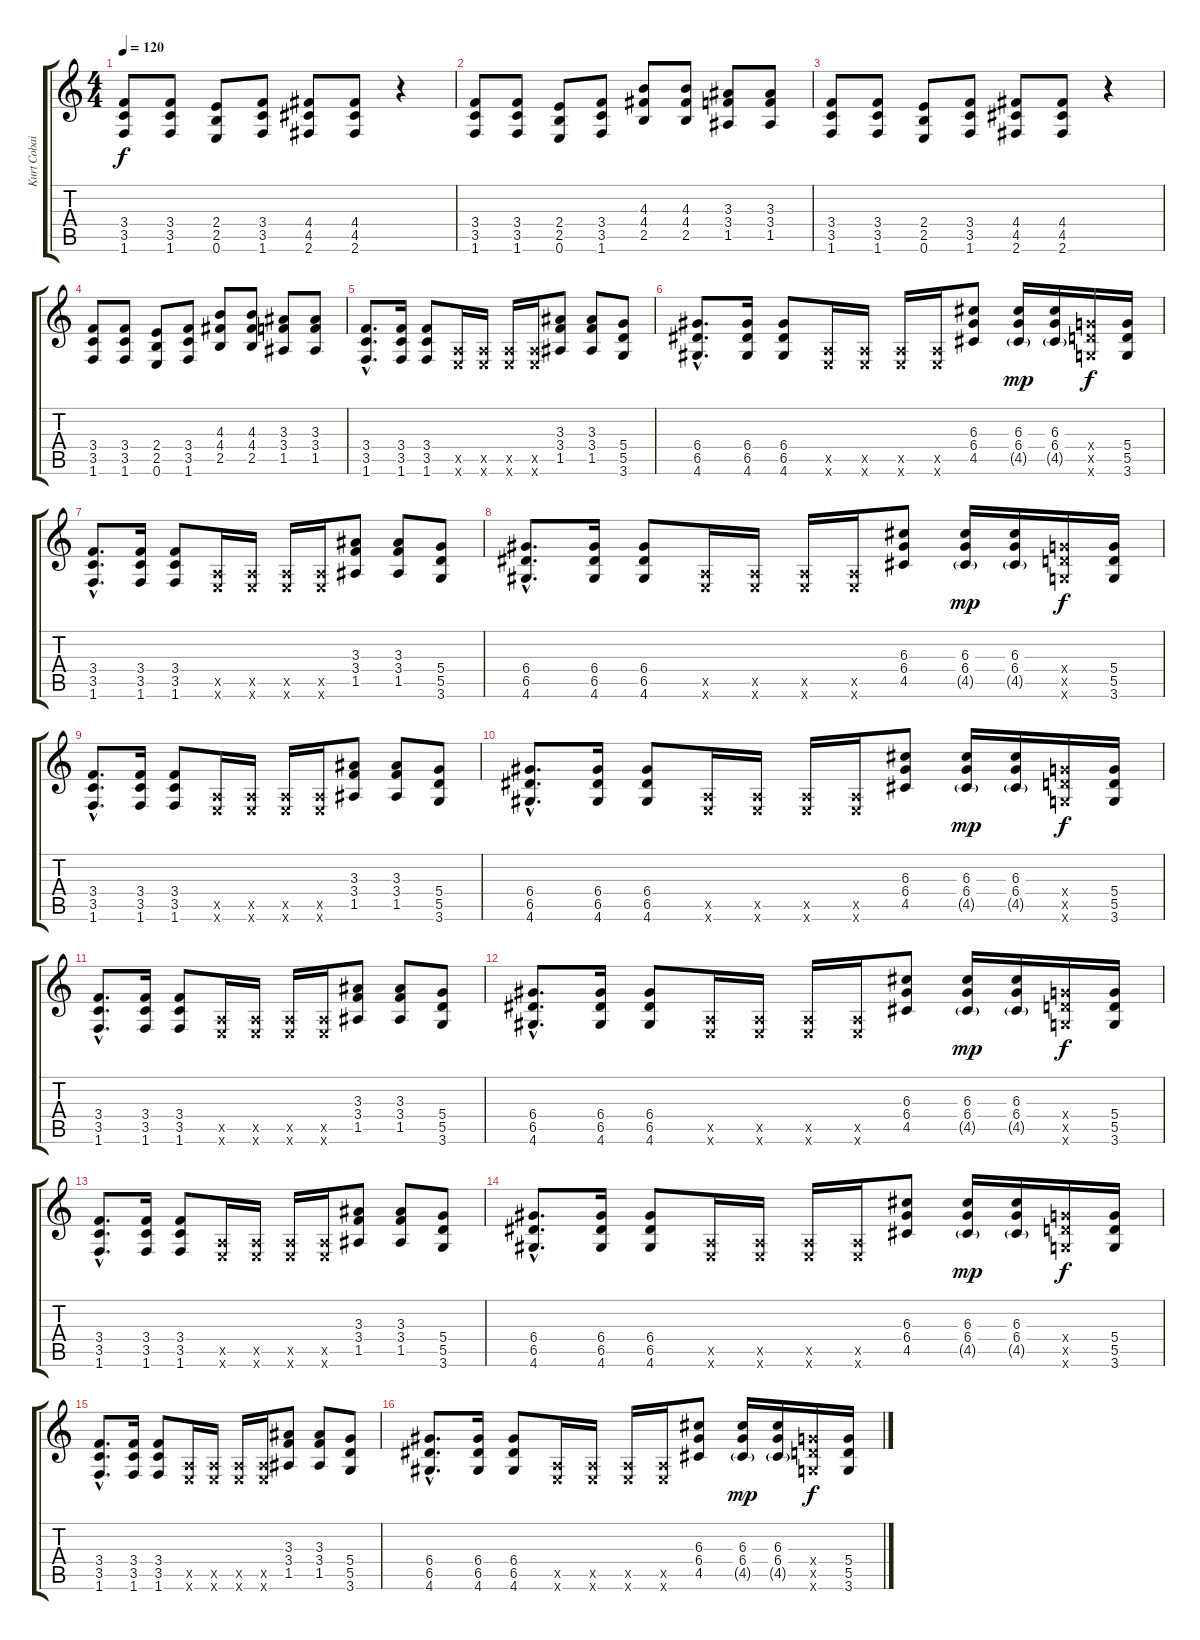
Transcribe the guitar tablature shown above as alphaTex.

\track ("Kurt Cobain - Rhythm Guitar (Overdriven)" "Kurt Cobai") {instrument overdrivenguitar}
\staff {score tabs}
\tuning (E4 B3 G3 D3 A2 E2) {hide}
\ts (4 4)
\tempo 120
\clef g2
\ks c
(3.4 3.5 1.6).8{dy f} (3.4 3.5 1.6).8 (2.4 2.5 0.6).8 (3.4 3.5 1.6).8 (4.4 4.5 2.6).8 (4.4 4.5 2.6).8 r.4 |
(3.4 3.5 1.6).8 (3.4 3.5 1.6).8 (2.4 2.5 0.6).8 (3.4 3.5 1.6).8 (4.3 4.4 2.5).8 (4.3 4.4 2.5).8 (3.3 3.4 1.5).8 (3.3 3.4 1.5).8 |
(3.4 3.5 1.6).8 (3.4 3.5 1.6).8 (2.4 2.5 0.6).8 (3.4 3.5 1.6).8 (4.4 4.5 2.6).8 (4.4 4.5 2.6).8 r.4 |
(3.4 3.5 1.6).8 (3.4 3.5 1.6).8 (2.4 2.5 0.6).8 (3.4 3.5 1.6).8 (4.3 4.4 2.5).8 (4.3 4.4 2.5).8 (3.3 3.4 1.5).8 (3.3 3.4 1.5).8 |
(3.4{hac} 3.5{hac} 1.6{hac}).8{d} (3.4 3.5 1.6).16 (3.4 3.5 1.6).8 (0.5{x} 0.6{x}).16 (0.5{x} 0.6{x}).16 (0.5{x} 0.6{x}).16 (0.5{x} 0.6{x}).16 (3.3 3.4 1.5).8 (3.3 3.4 1.5).8 (5.4 5.5 3.6).8 |
(6.4{hac} 6.5{hac} 4.6{hac}).8{d} (6.4 6.5 4.6).16 (6.4 6.5 4.6).8 (0.5{x} 0.6{x}).16 (0.5{x} 0.6{x}).16 (0.5{x} 0.6{x}).16 (0.5{x} 0.6{x}).16 (6.3 6.4 4.5).8 (6.3 6.4 4.5{g}).16{dy mp} (6.3 6.4 4.5{g}).16 (5.4{x} 5.5{x} 3.6{x}).16{dy f} (5.4 5.5 3.6).16 |
(3.4{hac} 3.5{hac} 1.6{hac}).8{d} (3.4 3.5 1.6).16 (3.4 3.5 1.6).8 (0.5{x} 0.6{x}).16 (0.5{x} 0.6{x}).16 (0.5{x} 0.6{x}).16 (0.5{x} 0.6{x}).16 (3.3 3.4 1.5).8 (3.3 3.4 1.5).8 (5.4 5.5 3.6).8 |
(6.4{hac} 6.5{hac} 4.6{hac}).8{d} (6.4 6.5 4.6).16 (6.4 6.5 4.6).8 (0.5{x} 0.6{x}).16 (0.5{x} 0.6{x}).16 (0.5{x} 0.6{x}).16 (0.5{x} 0.6{x}).16 (6.3 6.4 4.5).8 (6.3 6.4 4.5{g}).16{dy mp} (6.3 6.4 4.5{g}).16 (5.4{x} 5.5{x} 3.6{x}).16{dy f} (5.4 5.5 3.6).16 |
(3.4{hac} 3.5{hac} 1.6{hac}).8{d} (3.4 3.5 1.6).16 (3.4 3.5 1.6).8 (0.5{x} 0.6{x}).16 (0.5{x} 0.6{x}).16 (0.5{x} 0.6{x}).16 (0.5{x} 0.6{x}).16 (3.3 3.4 1.5).8 (3.3 3.4 1.5).8 (5.4 5.5 3.6).8 |
(6.4{hac} 6.5{hac} 4.6{hac}).8{d} (6.4 6.5 4.6).16 (6.4 6.5 4.6).8 (0.5{x} 0.6{x}).16 (0.5{x} 0.6{x}).16 (0.5{x} 0.6{x}).16 (0.5{x} 0.6{x}).16 (6.3 6.4 4.5).8 (6.3 6.4 4.5{g}).16{dy mp} (6.3 6.4 4.5{g}).16 (5.4{x} 5.5{x} 3.6{x}).16{dy f} (5.4 5.5 3.6).16 |
(3.4{hac} 3.5{hac} 1.6{hac}).8{d} (3.4 3.5 1.6).16 (3.4 3.5 1.6).8 (0.5{x} 0.6{x}).16 (0.5{x} 0.6{x}).16 (0.5{x} 0.6{x}).16 (0.5{x} 0.6{x}).16 (3.3 3.4 1.5).8 (3.3 3.4 1.5).8 (5.4 5.5 3.6).8 |
(6.4{hac} 6.5{hac} 4.6{hac}).8{d} (6.4 6.5 4.6).16 (6.4 6.5 4.6).8 (0.5{x} 0.6{x}).16 (0.5{x} 0.6{x}).16 (0.5{x} 0.6{x}).16 (0.5{x} 0.6{x}).16 (6.3 6.4 4.5).8 (6.3 6.4 4.5{g}).16{dy mp} (6.3 6.4 4.5{g}).16 (5.4{x} 5.5{x} 3.6{x}).16{dy f} (5.4 5.5 3.6).16 |
(3.4{hac} 3.5{hac} 1.6{hac}).8{d} (3.4 3.5 1.6).16 (3.4 3.5 1.6).8 (0.5{x} 0.6{x}).16 (0.5{x} 0.6{x}).16 (0.5{x} 0.6{x}).16 (0.5{x} 0.6{x}).16 (3.3 3.4 1.5).8 (3.3 3.4 1.5).8 (5.4 5.5 3.6).8 |
(6.4{hac} 6.5{hac} 4.6{hac}).8{d} (6.4 6.5 4.6).16 (6.4 6.5 4.6).8 (0.5{x} 0.6{x}).16 (0.5{x} 0.6{x}).16 (0.5{x} 0.6{x}).16 (0.5{x} 0.6{x}).16 (6.3 6.4 4.5).8 (6.3 6.4 4.5{g}).16{dy mp} (6.3 6.4 4.5{g}).16 (5.4{x} 5.5{x} 3.6{x}).16{dy f} (5.4 5.5 3.6).16 |
(3.4{hac} 3.5{hac} 1.6{hac}).8{d} (3.4 3.5 1.6).16 (3.4 3.5 1.6).8 (0.5{x} 0.6{x}).16 (0.5{x} 0.6{x}).16 (0.5{x} 0.6{x}).16 (0.5{x} 0.6{x}).16 (3.3 3.4 1.5).8 (3.3 3.4 1.5).8 (5.4 5.5 3.6).8 |
(6.4{hac} 6.5{hac} 4.6{hac}).8{d} (6.4 6.5 4.6).16 (6.4 6.5 4.6).8 (0.5{x} 0.6{x}).16 (0.5{x} 0.6{x}).16 (0.5{x} 0.6{x}).16 (0.5{x} 0.6{x}).16 (6.3 6.4 4.5).8 (6.3 6.4 4.5{g}).16{dy mp} (6.3 6.4 4.5{g}).16 (5.4{x} 5.5{x} 3.6{x}).16{dy f} (5.4 5.5 3.6).16
